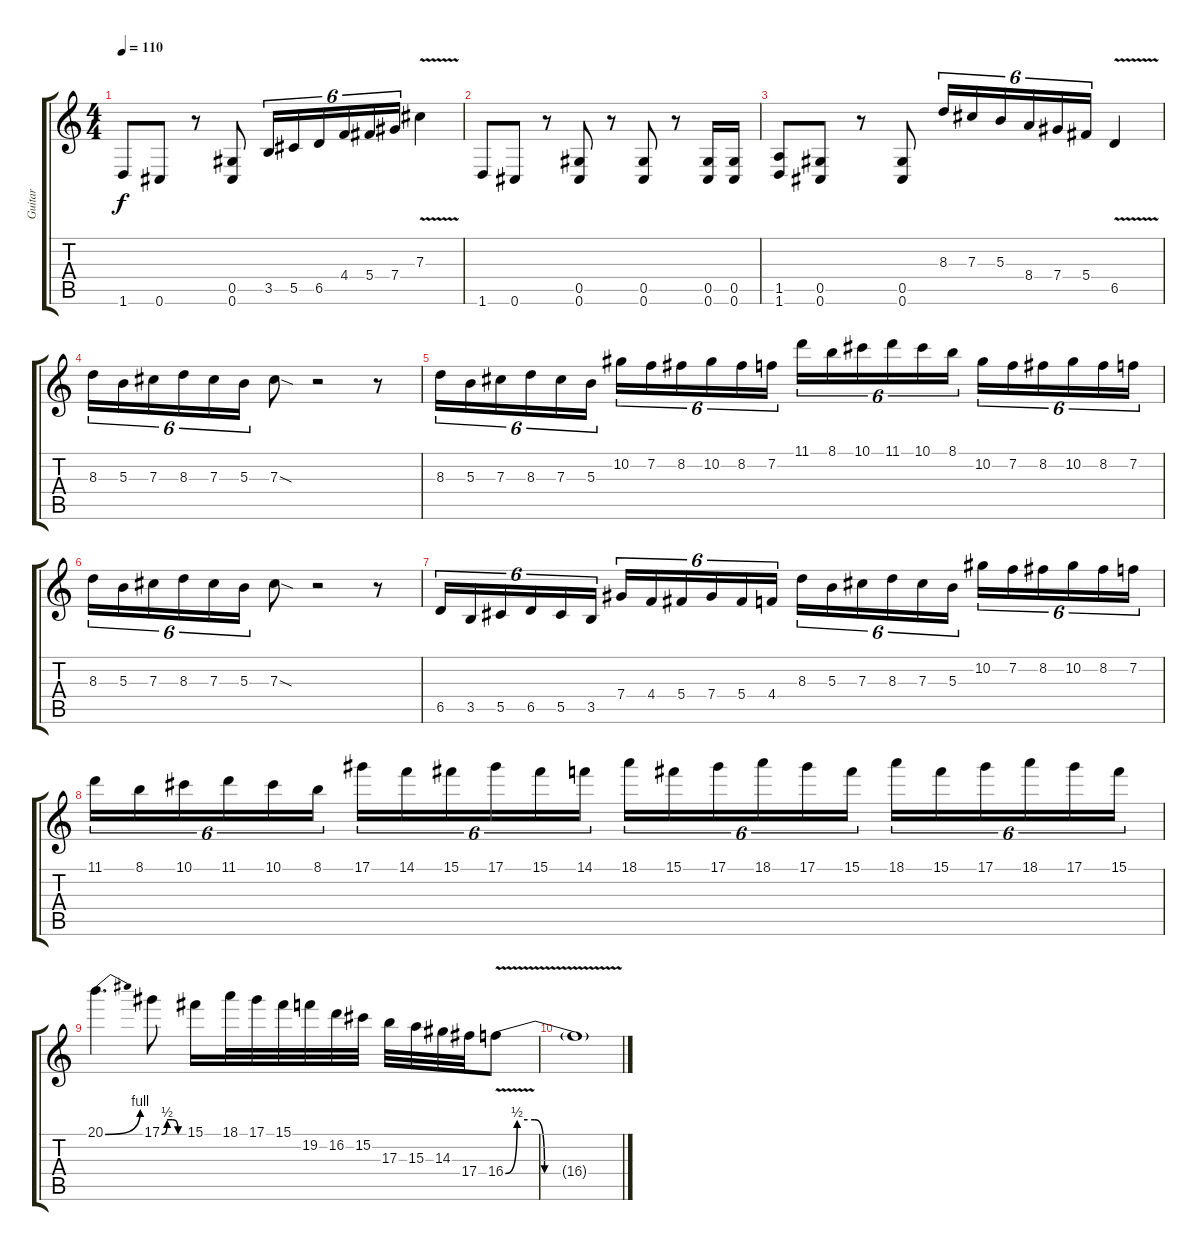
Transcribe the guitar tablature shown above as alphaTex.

\track ("Guitar" "Guitar") {instrument overdrivenguitar}
\staff {score tabs}
\tuning (Eb4 Bb3 Gb3 Db3 Ab2 Db2) {hide}
\ts (4 4)
\tempo 110
\clef g2
\ks c
1.6.8{dy f} 0.6.8 r.8 (0.5 0.6).8 3.5.16{tu (6 4)} 5.5.16{tu (6 4)} 6.5.16{tu (6 4)} 4.4.16{tu (6 4)} 5.4.16{tu (6 4)} 7.4.16{tu (6 4)} 7.3{v}.4 |
1.6.8 0.6.8 r.8 (0.5 0.6).8 r.8 (0.5 0.6).8 r.8 (0.5 0.6).16 (0.5 0.6).16 |
(1.5 1.6).8 (0.5 0.6).8 r.8 (0.5 0.6).8 8.3.16{tu (6 4)} 7.3.16{tu (6 4)} 5.3.16{tu (6 4)} 8.4.16{tu (6 4)} 7.4.16{tu (6 4)} 5.4.16{tu (6 4)} 6.5{v}.4 |
8.3.16{tu (6 4) volume 14 balance 3} 5.3.16{tu (6 4)} 7.3.16{tu (6 4)} 8.3.16{tu (6 4)} 7.3.16{tu (6 4)} 5.3.16{tu (6 4)} 7.3{sod}.8 r.2 r.8 |
8.3.16{tu (6 4)} 5.3.16{tu (6 4)} 7.3.16{tu (6 4)} 8.3.16{tu (6 4)} 7.3.16{tu (6 4)} 5.3.16{tu (6 4)} 10.2.16{tu (6 4)} 7.2.16{tu (6 4)} 8.2.16{tu (6 4)} 10.2.16{tu (6 4)} 8.2.16{tu (6 4)} 7.2.16{tu (6 4)} 11.1.16{tu (6 4)} 8.1.16{tu (6 4)} 10.1.16{tu (6 4)} 11.1.16{tu (6 4)} 10.1.16{tu (6 4)} 8.1.16{tu (6 4)} 10.2.16{tu (6 4)} 7.2.16{tu (6 4)} 8.2.16{tu (6 4)} 10.2.16{tu (6 4)} 8.2.16{tu (6 4)} 7.2.16{tu (6 4)} |
8.3.16{tu (6 4) volume 14 balance 3} 5.3.16{tu (6 4)} 7.3.16{tu (6 4)} 8.3.16{tu (6 4)} 7.3.16{tu (6 4)} 5.3.16{tu (6 4)} 7.3{sod}.8 r.2 r.8 |
6.5.16{tu (6 4)} 3.5.16{tu (6 4)} 5.5.16{tu (6 4)} 6.5.16{tu (6 4)} 5.5.16{tu (6 4)} 3.5.16{tu (6 4)} 7.4.16{tu (6 4)} 4.4.16{tu (6 4)} 5.4.16{tu (6 4)} 7.4.16{tu (6 4)} 5.4.16{tu (6 4)} 4.4.16{tu (6 4)} 8.3.16{tu (6 4)} 5.3.16{tu (6 4)} 7.3.16{tu (6 4)} 8.3.16{tu (6 4)} 7.3.16{tu (6 4)} 5.3.16{tu (6 4)} 10.2.16{tu (6 4)} 7.2.16{tu (6 4)} 8.2.16{tu (6 4)} 10.2.16{tu (6 4)} 8.2.16{tu (6 4)} 7.2.16{tu (6 4)} |
11.1.16{tu (6 4)} 8.1.16{tu (6 4)} 10.1.16{tu (6 4)} 11.1.16{tu (6 4)} 10.1.16{tu (6 4)} 8.1.16{tu (6 4)} 17.1.16{tu (6 4)} 14.1.16{tu (6 4)} 15.1.16{tu (6 4)} 17.1.16{tu (6 4)} 15.1.16{tu (6 4)} 14.1.16{tu (6 4)} 18.1.16{tu (6 4)} 15.1.16{tu (6 4)} 17.1.16{tu (6 4)} 18.1.16{tu (6 4)} 17.1.16{tu (6 4)} 15.1.16{tu (6 4)} 18.1.16{tu (6 4)} 15.1.16{tu (6 4)} 17.1.16{tu (6 4)} 18.1.16{tu (6 4)} 17.1.16{tu (6 4)} 15.1.16{tu (6 4)} |
20.1{be (bend 0 0 60 4)}.4{d volume 16} 17.1{be (custom 0 0 15 2 30 2 45 0 60 0)}.8 15.1.16 18.1.32 17.1.32 15.1.32 19.2.32 16.2.32 15.2.32 17.3.32 15.3.32 14.3.32 17.4.32 16.4{be (custom 0 0 6 2 15 2 20 0 44 0 60 0) v}.8 |
16.4{t}.1
